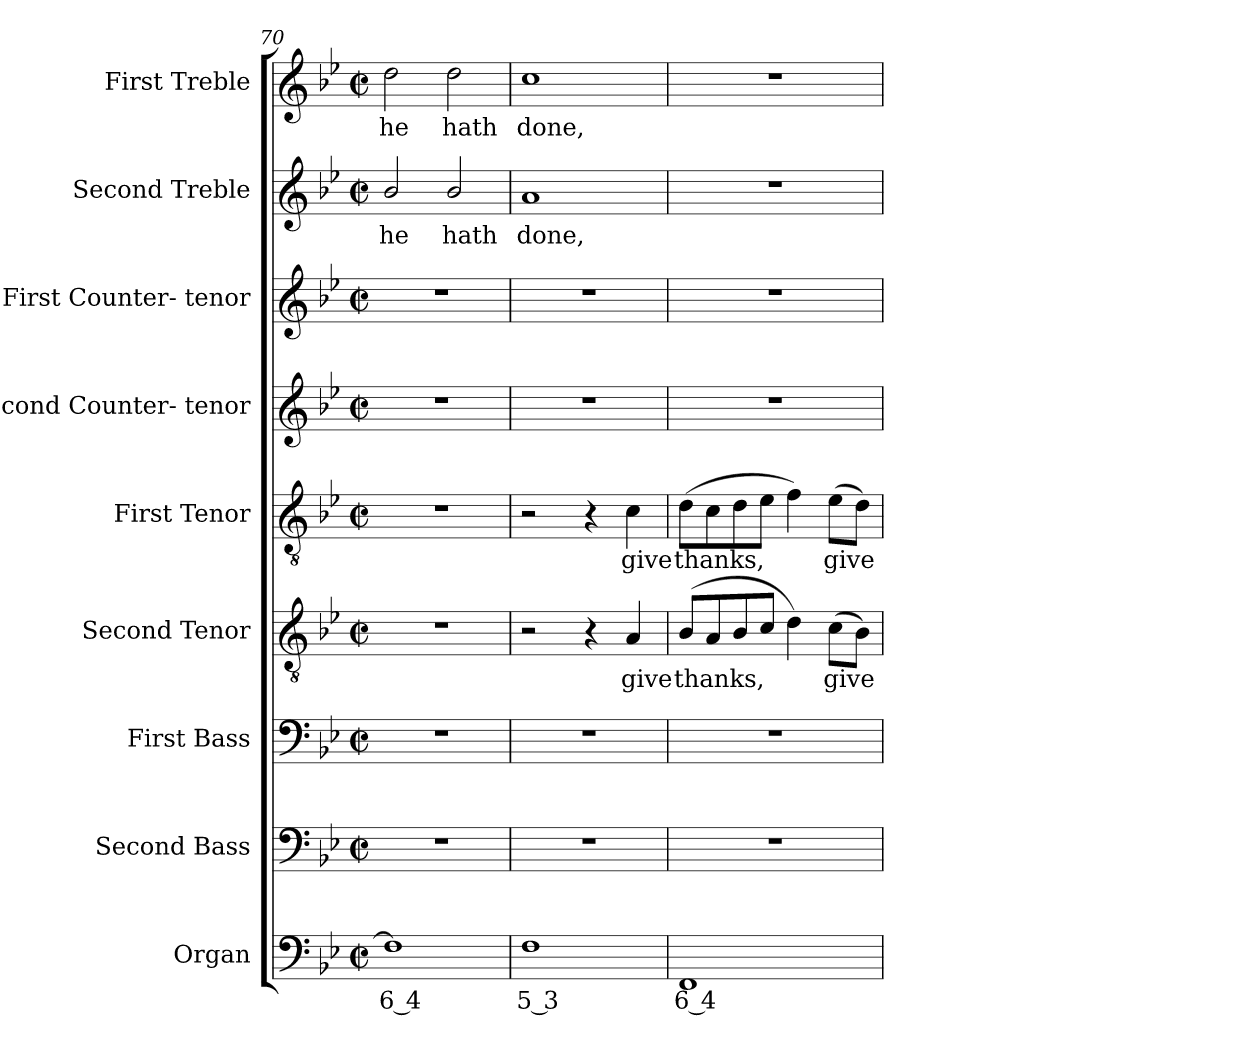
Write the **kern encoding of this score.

**kern	**text	**kern	**kern	**kern	**text	**kern	**text	**kern	**kern	**kern	**text	**kern	**text
*part9	*part9	*part8	*part7	*part6	*part6	*part5	*part5	*part4	*part3	*part2	*part2	*part1	*part1
*staff9	*staff9	*staff8	*staff7	*staff6	*staff6	*staff5	*staff5	*staff4	*staff3	*staff2	*staff2	*staff1	*staff1
*I"Organ	*	*I"Second Bass	*I"First Bass	*I"Second Tenor	*	*I"First Tenor	*	*I"Second Counter- tenor	*I"First Counter- tenor	*I"Second Treble	*	*I"First Treble	*
*I'Org.	*	*I'B2.	*I'B1.	*I'T2.	*	*I'T1.	*	*	*	*I'S2.	*	*I'S1.	*
*clefF4	*	*clefF4	*clefF4	*clefGv2	*	*clefGv2	*	*clefG2	*clefG2	*clefG2	*	*clefG2	*
*	*	*	*	*ITrd7c12	*	*ITrd7c12	*	*	*	*	*	*	*
*k[b-e-]	*	*k[b-e-]	*k[b-e-]	*k[b-e-]	*	*k[b-e-]	*	*k[b-e-]	*k[b-e-]	*k[b-e-]	*	*k[b-e-]	*
*B-:	*	*B-:	*B-:	*B-:	*	*B-:	*	*B-:	*B-:	*B-:	*	*B-:	*
*M2/2	*	*M2/2	*M2/2	*M2/2	*	*M2/2	*	*M2/2	*M2/2	*M2/2	*	*M2/2	*
*met(c|)	*	*met(c|)	*met(c|)	*met(c|)	*	*met(c|)	*	*met(c|)	*met(c|)	*met(c|)	*	*met(c|)	*
=70	=70	=70	=70	=70	=70	=70	=70	=70	=70	=70	=70	=70	=70
!	!LO:LY:b:color=#000000	!	!	!	!	!	!	!	!	!	!	!	!
!	!	!	!	!	!	!	!	!	!	!	!LO:LY:b:color=#000000	!	!
!	!	!	!	!	!	!	!	!	!	!	!	!	!LO:LY:b:color=#000000
1Fi]	6 4	1r	1r	1r	.	1r	.	1r	1r	2b-i/	he	2ddi\	he
!	!	!	!	!	!	!	!	!	!	!	!LO:LY:b:color=#000000	!	!
!	!	!	!	!	!	!	!	!	!	!	!	!	!LO:LY:b:color=#000000
.	.	.	.	.	.	.	.	.	.	2b-i/	hath	2ddi\	hath
=71	=71	=71	=71	=71	=71	=71	=71	=71	=71	=71	=71	=71	=71
!	!LO:LY:b:color=#000000	!	!	!	!	!	!	!	!	!	!	!	!
!	!	!	!	!	!	!	!	!	!	!	!LO:LY:b:color=#000000	!	!
!	!	!	!	!	!	!	!	!	!	!	!	!	!LO:LY:b:color=#000000
1Fi	5 3	1r	1r	2r	.	2r	.	1r	1r	1ai	done,	1cci	done,
.	.	.	.	4r	.	4r	.	.	.	.	.	.	.
!	!	!	!	!	!LO:LY:b:color=#000000	!	!	!	!	!	!	!	!
!	!	!	!	!	!	!	!LO:LY:b:color=#000000	!	!	!	!	!	!
.	.	.	.	4AAi/	give	4Ci\	give	.	.	.	.	.	.
=72	=72	=72	=72	=72	=72	=72	=72	=72	=72	=72	=72	=72	=72
!	!LO:LY:b:color=#000000	!	!	!	!	!	!	!	!	!	!	!	!
!	!	!	!	!	!LO:LY:b:color=#000000	!	!	!	!	!	!	!	!
!	!	!	!	!	!	!	!LO:LY:b:color=#000000	!	!	!	!	!	!
1FFi	6 4	1r	1r	(8BB-i/L	thanks,	(8Di\L	thanks,	1r	1r	1r	.	1r	.
.	.	.	.	8AAi/	.	8Ci\	.	.	.	.	.	.	.
.	.	.	.	8BB-i/	.	8Di\	.	.	.	.	.	.	.
.	.	.	.	8Ci/J	.	8E-i\J	.	.	.	.	.	.	.
.	.	.	.	4Di\)	.	4Fi\)	.	.	.	.	.	.	.
!	!	!	!	!	!LO:LY:b:color=#000000	!	!	!	!	!	!	!	!
!	!	!	!	!	!	!	!LO:LY:b:color=#000000	!	!	!	!	!	!
.	.	.	.	(8Ci\L	give	(8E-i\L	give	.	.	.	.	.	.
.	.	.	.	8BB-i\J)	.	8Di\J)	.	.	.	.	.	.	.
=	=	=	=	=	=	=	=	=	=	=	=	=	=
*-	*-	*-	*-	*-	*-	*-	*-	*-	*-	*-	*-	*-	*-
